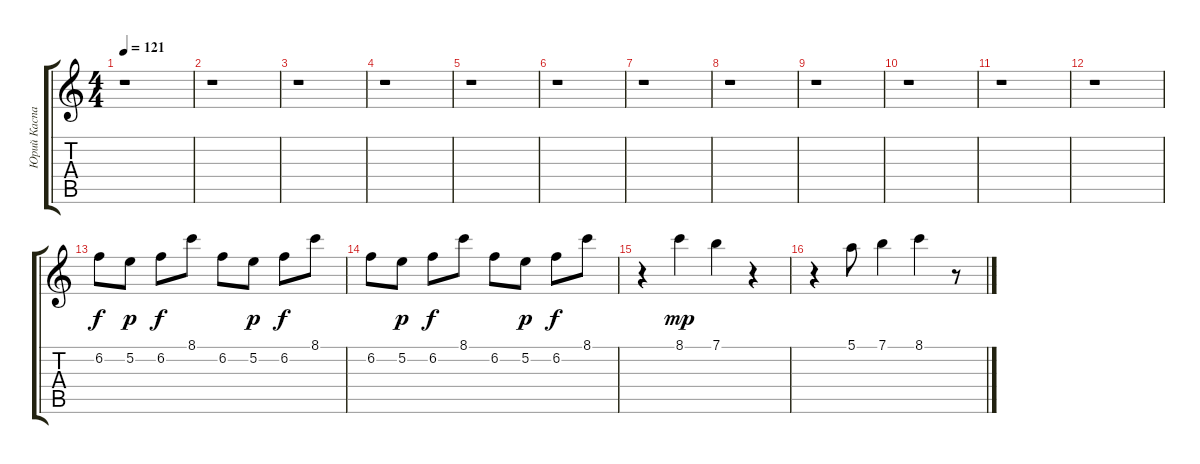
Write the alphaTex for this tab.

\track ("Юрий Каспарян" "Юрий Каспа") {instrument electricguitarjazz}
\staff {score tabs}
\tuning (E4 B3 G3 D3 A2 E2) {hide}
\ts (4 4)
\tempo 121
\clef g2
\ks c
r.1{dy f} |
r.1 |
r.1 |
r.1 |
r.1 |
r.1 |
r.1 |
r.1 |
r.1 |
r.1 |
r.1 |
r.1 |
6.2.8 5.2.8{dy p} 6.2.8{dy f} 8.1.8 6.2.8 5.2.8{dy p} 6.2.8{dy f} 8.1.8 |
6.2.8 5.2.8{dy p} 6.2.8{dy f} 8.1.8 6.2.8 5.2.8{dy p} 6.2.8{dy f} 8.1.8 |
r.4 8.1.4{dy mp} 7.1.4 r.4 |
r.4 5.1.8 7.1.4 8.1.4 r.8
